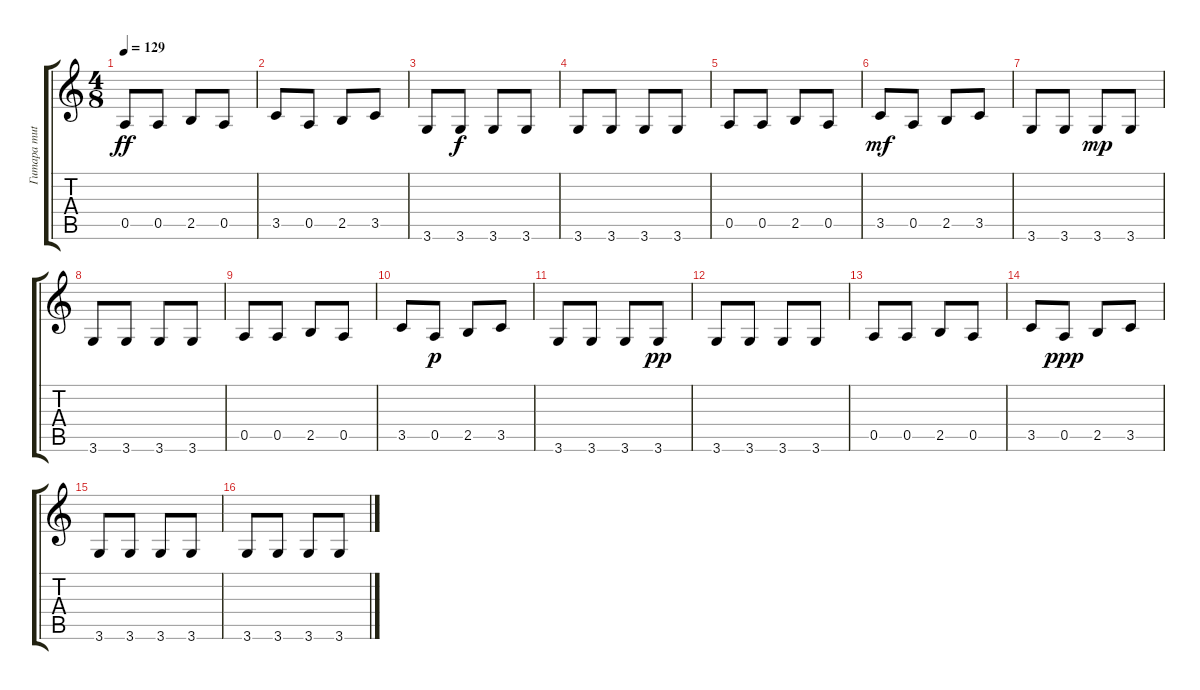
\track ("Гитара muted" "Гитара mut") {instrument electricguitarmuted}
\staff {score tabs}
\tuning (E4 B3 G3 D3 A2 E2) {hide}
\ts (4 8)
\tempo 129
\clef g2
\ks c
0.5.8{dy ff} 0.5.8 2.5.8 0.5.8 |
3.5.8 0.5.8 2.5.8 3.5.8 |
3.6.8 3.6.8{dy f} 3.6.8 3.6.8 |
3.6.8 3.6.8 3.6.8 3.6.8 |
0.5.8 0.5.8 2.5.8 0.5.8 |
3.5.8{dy mf} 0.5.8 2.5.8 3.5.8 |
3.6.8 3.6.8 3.6.8{dy mp} 3.6.8 |
3.6.8 3.6.8 3.6.8 3.6.8 |
0.5.8 0.5.8 2.5.8 0.5.8 |
3.5.8 0.5.8{dy p} 2.5.8 3.5.8 |
3.6.8 3.6.8 3.6.8 3.6.8{dy pp} |
3.6.8 3.6.8 3.6.8 3.6.8 |
0.5.8 0.5.8 2.5.8 0.5.8 |
3.5.8 0.5.8{dy ppp} 2.5.8 3.5.8 |
3.6.8 3.6.8 3.6.8 3.6.8 |
3.6.8 3.6.8 3.6.8 3.6.8
